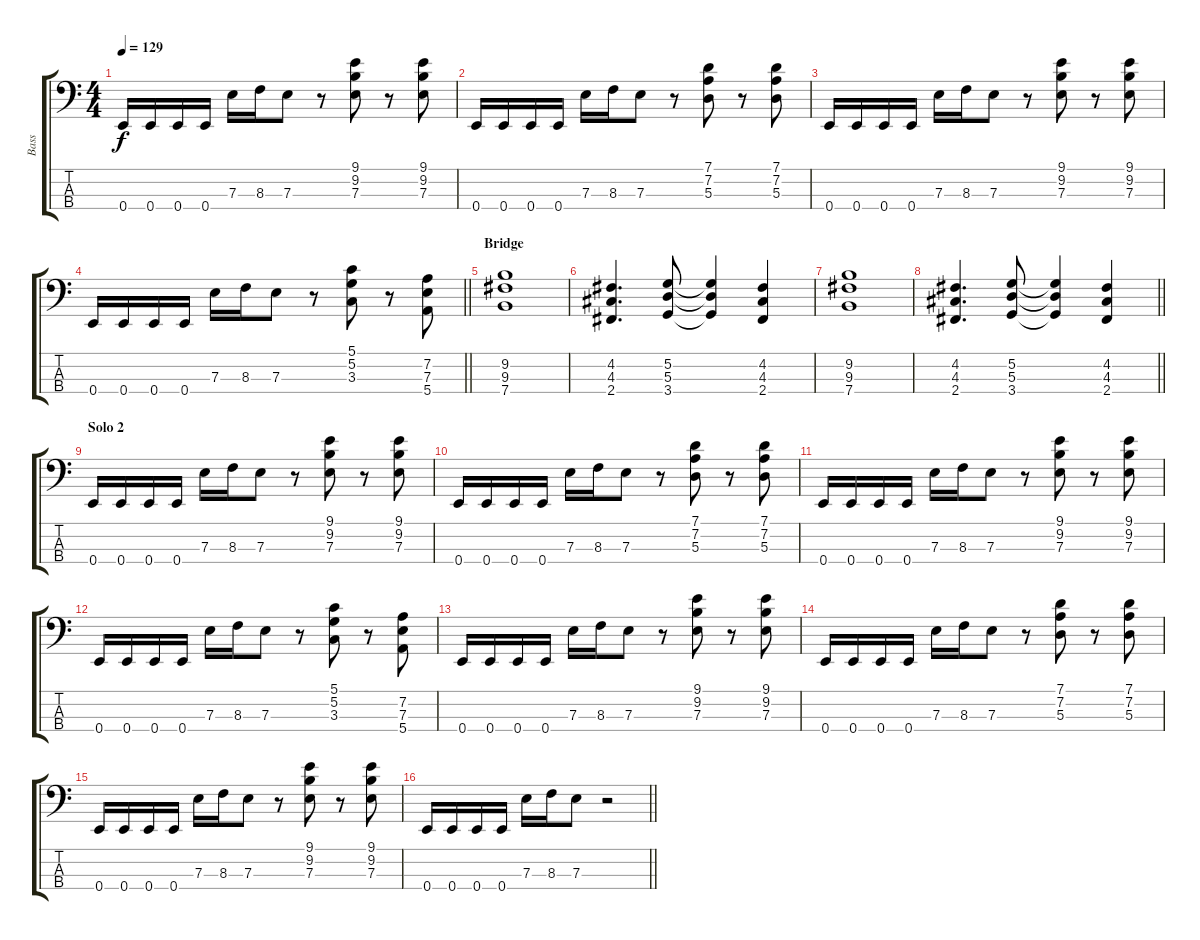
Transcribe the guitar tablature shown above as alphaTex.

\track ("Bass" "Bass") {instrument electricbassfinger}
\staff {score tabs}
\tuning (G2 D2 A1 E1) {hide}
\ts (4 4)
\tempo 129
\clef f4
\ks c
0.4.16{dy f} 0.4.16 0.4.16 0.4.16 7.3.16 8.3.16 7.3.8 r.8 (9.1 9.2 7.3).8 r.8 (9.1 9.2 7.3).8 |
0.4.16 0.4.16 0.4.16 0.4.16 7.3.16 8.3.16 7.3.8 r.8 (7.1 7.2 5.3).8 r.8 (7.1 7.2 5.3).8 |
0.4.16 0.4.16 0.4.16 0.4.16 7.3.16 8.3.16 7.3.8 r.8 (9.1 9.2 7.3).8 r.8 (9.1 9.2 7.3).8 |
\barLineRight lightlight
0.4.16 0.4.16 0.4.16 0.4.16 7.3.16 8.3.16 7.3.8 r.8 (5.1 5.2 3.3).8 r.8 (7.2 7.3 5.4).8 |
\section ("" "Bridge")
(9.2 9.3 7.4).1 |
(4.2 4.3 2.4).4{d} (5.2 5.3 3.4).8 (5.2{t} 5.3{t} 3.4{t}).4 (4.2 4.3 2.4).4 |
(9.2 9.3 7.4).1 |
\barLineRight lightlight
(4.2 4.3 2.4).4{d} (5.2 5.3 3.4).8 (5.2{t} 5.3{t} 3.4{t}).4 (4.2 4.3 2.4).4 |
\section ("" "Solo 2")
0.4.16 0.4.16 0.4.16 0.4.16 7.3.16 8.3.16 7.3.8 r.8 (9.1 9.2 7.3).8 r.8 (9.1 9.2 7.3).8 |
0.4.16 0.4.16 0.4.16 0.4.16 7.3.16 8.3.16 7.3.8 r.8 (7.1 7.2 5.3).8 r.8 (7.1 7.2 5.3).8 |
0.4.16 0.4.16 0.4.16 0.4.16 7.3.16 8.3.16 7.3.8 r.8 (9.1 9.2 7.3).8 r.8 (9.1 9.2 7.3).8 |
0.4.16 0.4.16 0.4.16 0.4.16 7.3.16 8.3.16 7.3.8 r.8 (5.1 5.2 3.3).8 r.8 (7.2 7.3 5.4).8 |
0.4.16 0.4.16 0.4.16 0.4.16 7.3.16 8.3.16 7.3.8 r.8 (9.1 9.2 7.3).8 r.8 (9.1 9.2 7.3).8 |
0.4.16 0.4.16 0.4.16 0.4.16 7.3.16 8.3.16 7.3.8 r.8 (7.1 7.2 5.3).8 r.8 (7.1 7.2 5.3).8 |
0.4.16 0.4.16 0.4.16 0.4.16 7.3.16 8.3.16 7.3.8 r.8 (9.1 9.2 7.3).8 r.8 (9.1 9.2 7.3).8 |
\barLineRight lightlight
0.4.16 0.4.16 0.4.16 0.4.16 7.3.16 8.3.16 7.3.8 r.2
